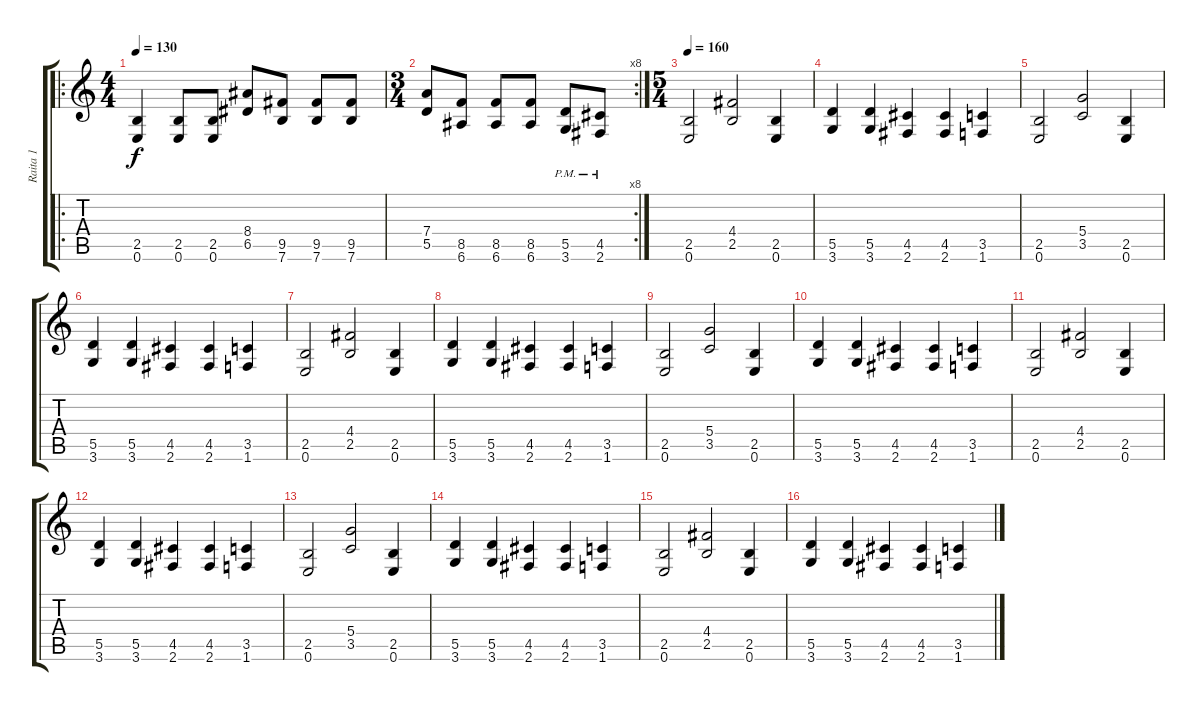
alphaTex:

\track ("Raita 1" "Raita 1") {instrument distortionguitar}
\staff {score tabs}
\tuning (E4 B3 G3 D3 A2 E2) {hide}
\ro
\ts (4 4)
\tempo 130
\clef g2
\ks c
(2.5 0.6).4{dy f} (2.5 0.6).8 (2.5 0.6).8 (8.4 6.5).8 (9.5 7.6).8 (9.5 7.6).8 (9.5 7.6).8 |
\rc 8
\ts (3 4)
(7.4 5.5).8 (8.5 6.6).8 (8.5 6.6).8 (8.5 6.6).8 (5.5{pm} 3.6).8 (4.5 2.6{pm}).8 |
\ts (5 4)
\tempo 160
(2.5 0.6).2 (4.4 2.5).2 (2.5 0.6).4 |
(5.5 3.6).4 (5.5 3.6).4 (4.5 2.6).4 (4.5 2.6).4 (3.5 1.6).4 |
(2.5 0.6).2 (5.4 3.5).2 (2.5 0.6).4 |
(5.5 3.6).4 (5.5 3.6).4 (4.5 2.6).4 (4.5 2.6).4 (3.5 1.6).4 |
(2.5 0.6).2 (4.4 2.5).2 (2.5 0.6).4 |
(5.5 3.6).4 (5.5 3.6).4 (4.5 2.6).4 (4.5 2.6).4 (3.5 1.6).4 |
(2.5 0.6).2 (5.4 3.5).2 (2.5 0.6).4 |
(5.5 3.6).4 (5.5 3.6).4 (4.5 2.6).4 (4.5 2.6).4 (3.5 1.6).4 |
(2.5 0.6).2 (4.4 2.5).2 (2.5 0.6).4 |
(5.5 3.6).4 (5.5 3.6).4 (4.5 2.6).4 (4.5 2.6).4 (3.5 1.6).4 |
(2.5 0.6).2 (5.4 3.5).2 (2.5 0.6).4 |
(5.5 3.6).4 (5.5 3.6).4 (4.5 2.6).4 (4.5 2.6).4 (3.5 1.6).4 |
(2.5 0.6).2 (4.4 2.5).2 (2.5 0.6).4 |
(5.5 3.6).4 (5.5 3.6).4 (4.5 2.6).4 (4.5 2.6).4 (3.5 1.6).4
